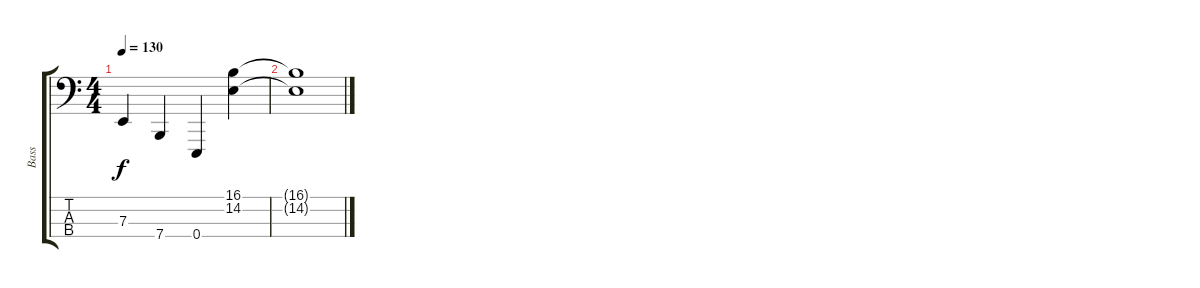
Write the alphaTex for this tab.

\track ("Bass" "Bass") {instrument acousticgrandpiano}
\staff {score tabs}
\tuning (G2 D2 A1 E1) {hide}
\ts (4 4)
\tempo 130
\clef f4
\ks c
7.3.4{dy f} 7.4.4 0.4.4 (16.1 14.2).4 |
(16.1{t} 14.2{t}).1
